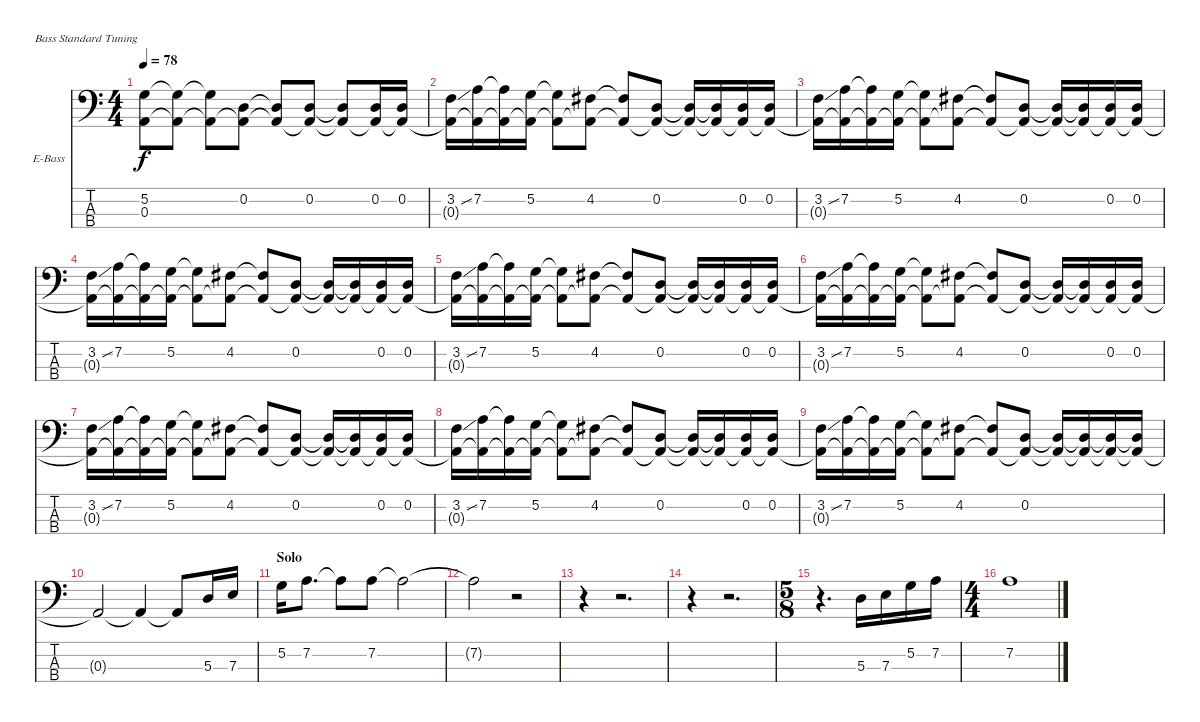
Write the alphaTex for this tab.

\defaultSystemsLayout 4
\bracketExtendMode nobrackets
\firstSystemTrackNameOrientation horizontal
\otherSystemsTrackNameOrientation horizontal
\track ("Jeff Ament" "E-Bass") {instrument electricbassfinger}
\staff {score tabs}
\tuning (G2 D2 A1 E1)
\ts (4 4)
\tempo 78
\clef f4
\ks c
(5.2 0.3{t}).8{dy f} (5.2{t} 0.3{t}).8 (5.2{t} 0.3{t}).8 (0.2 0.3{t}).8 (0.2{t} 0.3{t}).8 (0.2 0.3{t}).8 (0.2{t} 0.3{t}).8 (0.2 0.3{t}).16 (0.2 0.3{t}).16 |
(3.2{ss} 0.3{t}).16 (7.2 0.3{t}).16 (7.2{t} 0.3{t}).16 (5.2 0.3{t}).16 (5.2{t} 0.3{t}).8 (4.2 0.3{t}).8 (4.2{t} 0.3{t}).8 (0.2 0.3{t}).8 (0.2{t} 0.3{t}).16 (0.2{t} 0.3{t}).16 (0.2 0.3{t}).16 (0.2 0.3{t}).16 |
(3.2{ss} 0.3{t}).16 (7.2 0.3{t}).16 (7.2{t} 0.3{t}).16 (5.2 0.3{t}).16 (5.2{t} 0.3{t}).8 (4.2 0.3{t}).8 (4.2{t} 0.3{t}).8 (0.2 0.3{t}).8 (0.2{t} 0.3{t}).16 (0.2{t} 0.3{t}).16 (0.2 0.3{t}).16 (0.2 0.3{t}).16 |
(3.2{ss} 0.3{t}).16 (7.2 0.3{t}).16 (7.2{t} 0.3{t}).16 (5.2 0.3{t}).16 (5.2{t} 0.3{t}).8 (4.2 0.3{t}).8 (4.2{t} 0.3{t}).8 (0.2 0.3{t}).8 (0.2{t} 0.3{t}).16 (0.2{t} 0.3{t}).16 (0.2 0.3{t}).16 (0.2 0.3{t}).16 |
(3.2{ss} 0.3{t}).16 (7.2 0.3{t}).16 (7.2{t} 0.3{t}).16 (5.2 0.3{t}).16 (5.2{t} 0.3{t}).8 (4.2 0.3{t}).8 (4.2{t} 0.3{t}).8 (0.2 0.3{t}).8 (0.2{t} 0.3{t}).16 (0.2{t} 0.3{t}).16 (0.2 0.3{t}).16 (0.2 0.3{t}).16 |
(3.2{ss} 0.3{t}).16 (7.2 0.3{t}).16 (7.2{t} 0.3{t}).16 (5.2 0.3{t}).16 (5.2{t} 0.3{t}).8 (4.2 0.3{t}).8 (4.2{t} 0.3{t}).8 (0.2 0.3{t}).8 (0.2{t} 0.3{t}).16 (0.2{t} 0.3{t}).16 (0.2 0.3{t}).16 (0.2 0.3{t}).16 |
(3.2{ss} 0.3{t}).16 (7.2 0.3{t}).16 (7.2{t} 0.3{t}).16 (5.2 0.3{t}).16 (5.2{t} 0.3{t}).8 (4.2 0.3{t}).8 (4.2{t} 0.3{t}).8 (0.2 0.3{t}).8 (0.2{t} 0.3{t}).16 (0.2{t} 0.3{t}).16 (0.2 0.3{t}).16 (0.2 0.3{t}).16 |
(3.2{ss} 0.3{t}).16 (7.2 0.3{t}).16 (7.2{t} 0.3{t}).16 (5.2 0.3{t}).16 (5.2{t} 0.3{t}).8 (4.2 0.3{t}).8 (4.2{t} 0.3{t}).8 (0.2 0.3{t}).8 (0.2{t} 0.3{t}).16 (0.2{t} 0.3{t}).16 (0.2 0.3{t}).16 (0.2 0.3{t}).16 |
(3.2{ss} 0.3{t}).16 (7.2 0.3{t}).16 (7.2{t} 0.3{t}).16 (5.2 0.3{t}).16 (5.2{t} 0.3{t}).8 (4.2 0.3{t}).8 (4.2{t} 0.3{t}).8 (0.2 0.3{t}).8 (0.2{t} 0.3{t}).16 (0.2{t} 0.3{t}).16 (0.2{t} 0.3{t}).16 (0.2{t} 0.3{t}).16 |
0.3{t}.2 0.3{t}.4 0.3{t}.8 5.3.16 7.3.16 |
\section ("" "Solo")
5.2.16 7.2.8{d} 7.2{t}.8 7.2.8 7.2{t}.2 |
7.2{t}.2 r.2 |
r.4 r.2{d} |
r.4 r.2{d} |
\ts (5 8)
r.4{d} 5.3.16 7.3.16 5.2.16 7.2.16 |
\ts (4 4)
7.2.1
